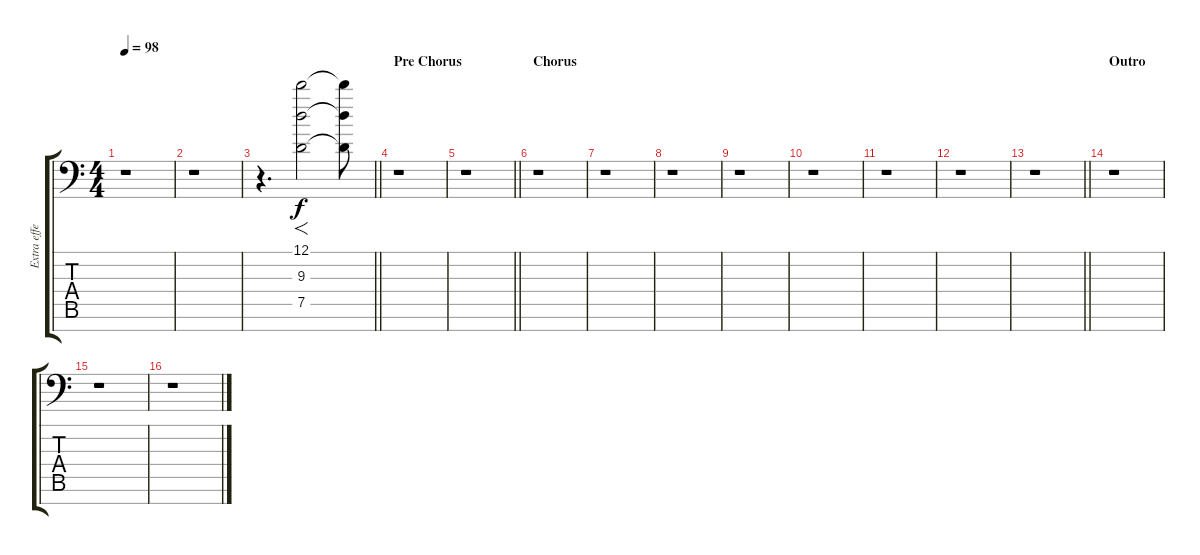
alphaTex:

\track ("Extra effects" "Extra effe") {instrument overdrivenguitar}
\staff {score tabs}
\tuning (D4 A3 F3 C3 G2 D2 A1) {hide}
\ts (4 4)
\tempo 98
\clef f4
\ks c
r.1{dy f} |
r.1 |
\barLineRight lightlight
r.4{d} (12.1 9.3 7.5).2{f volume 7 instrument reversecymbal} (12.1{t} 9.3{t} 7.5{t}).8 |
\section ("" "Pre Chorus")
r.1 |
\barLineRight lightlight
r.1 |
\section ("" "Chorus")
r.1 |
r.1 |
r.1 |
r.1 |
r.1 |
r.1 |
r.1 |
\barLineRight lightlight
r.1 |
\section ("" "Outro")
r.1 |
r.1 |
r.1
